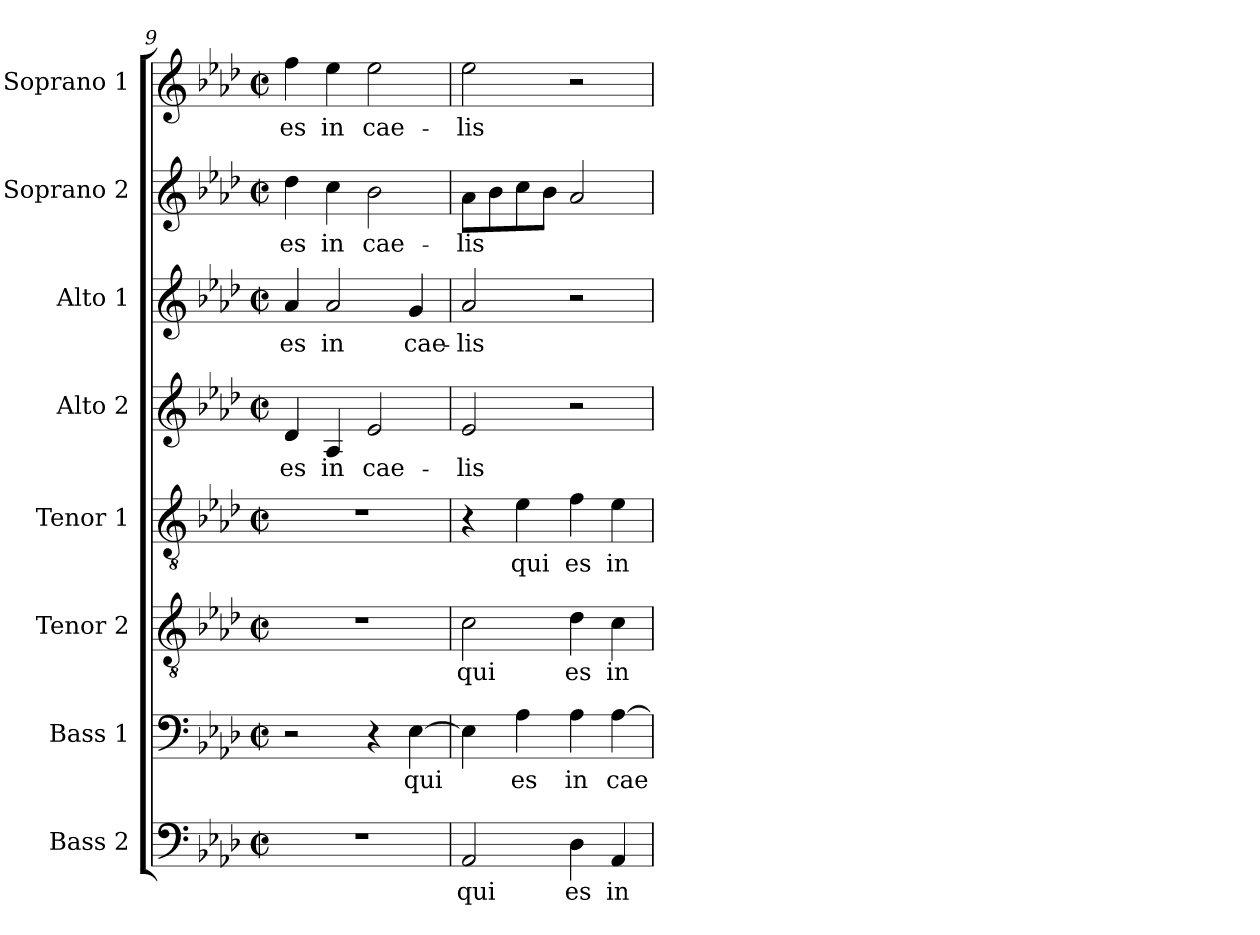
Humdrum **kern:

**kern	**text	**kern	**text	**kern	**text	**kern	**text	**kern	**text	**kern	**text	**kern	**text	**kern	**text
*part8	*part8	*part7	*part7	*part6	*part6	*part5	*part5	*part4	*part4	*part3	*part3	*part2	*part2	*part1	*part1
*staff8	*staff8	*staff7	*staff7	*staff6	*staff6	*staff5	*staff5	*staff4	*staff4	*staff3	*staff3	*staff2	*staff2	*staff1	*staff1
*I"Bass 2	*	*I"Bass 1	*	*I"Tenor 2	*	*I"Tenor 1	*	*I"Alto 2	*	*I"Alto 1	*	*I"Soprano 2	*	*I"Soprano 1	*
*I'B.2	*	*I'B.1	*	*I'T.2	*	*I'T.1	*	*I'A.2	*	*I'A.1	*	*I'S.2	*	*I'S.1	*
*clefF4	*	*clefF4	*	*clefGv2	*	*clefGv2	*	*clefG2	*	*clefG2	*	*clefG2	*	*clefG2	*
*	*	*	*	*ITrd7c12	*	*ITrd7c12	*	*	*	*	*	*	*	*	*
*k[b-e-a-d-]	*	*k[b-e-a-d-]	*	*k[b-e-a-d-]	*	*k[b-e-a-d-]	*	*k[b-e-a-d-]	*	*k[b-e-a-d-]	*	*k[b-e-a-d-]	*	*k[b-e-a-d-]	*
*A-:	*	*A-:	*	*A-:	*	*A-:	*	*A-:	*	*A-:	*	*A-:	*	*A-:	*
*M2/2	*	*M2/2	*	*M2/2	*	*M2/2	*	*M2/2	*	*M2/2	*	*M2/2	*	*M2/2	*
*met(c|)	*	*met(c|)	*	*met(c|)	*	*met(c|)	*	*met(c|)	*	*met(c|)	*	*met(c|)	*	*met(c|)	*
=9	=9	=9	=9	=9	=9	=9	=9	=9	=9	=9	=9	=9	=9	=9	=9
!	!	!	!	!	!	!	!	!	!LO:LY:b:color=#000000	!	!	!	!	!	!
!	!	!	!	!	!	!	!	!	!	!	!LO:LY:b:color=#000000	!	!	!	!
!	!	!	!	!	!	!	!	!	!	!	!	!	!LO:LY:b:color=#000000	!	!
!	!	!	!	!	!	!	!	!	!	!	!	!	!	!	!LO:LY:b:color=#000000
1r	.	2r	.	1r	.	1r	.	4d-i/	es	4a-i/	es	4dd-i\	es	4ffi\	es
!	!	!	!	!	!	!	!	!	!LO:LY:b:color=#000000	!	!	!	!	!	!
!	!	!	!	!	!	!	!	!	!	!	!LO:LY:b:color=#000000	!	!	!	!
!	!	!	!	!	!	!	!	!	!	!	!	!	!LO:LY:b:color=#000000	!	!
!	!	!	!	!	!	!	!	!	!	!	!	!	!	!	!LO:LY:b:color=#000000
.	.	.	.	.	.	.	.	4A-i/	in	2a-i/	in	4cci\	in	4ee-i\	in
!	!	!	!	!	!	!	!	!	!LO:LY:b:color=#000000	!	!	!	!	!	!
!	!	!	!	!	!	!	!	!	!	!	!	!	!LO:LY:b:color=#000000	!	!
!	!	!	!	!	!	!	!	!	!	!	!	!	!	!	!LO:LY:b:color=#000000
.	.	4r	.	.	.	.	.	2e-i/	cae-	.	.	2b-i\	cae-	2ee-i\	cae-
!	!	!	!LO:LY:b:color=#000000	!	!	!	!	!	!	!	!	!	!	!	!
!	!	!	!	!	!	!	!	!	!	!	!LO:LY:b:color=#000000	!	!	!	!
.	.	[4E-i\	qui	.	.	.	.	.	.	4gi/	cae-	.	.	.	.
=10	=10	=10	=10	=10	=10	=10	=10	=10	=10	=10	=10	=10	=10	=10	=10
!	!LO:LY:b:color=#000000	!	!	!	!	!	!	!	!	!	!	!	!	!	!
!	!	!	!	!	!LO:LY:b:color=#000000	!	!	!	!	!	!	!	!	!	!
!	!	!	!	!	!	!	!	!	!LO:LY:b:color=#000000	!	!	!	!	!	!
!	!	!	!	!	!	!	!	!	!	!	!LO:LY:b:color=#000000	!	!	!	!
!	!	!	!	!	!	!	!	!	!	!	!	!	!LO:LY:b:color=#000000	!	!
!	!	!	!	!	!	!	!	!	!	!	!	!	!	!	!LO:LY:b:color=#000000
2AA-i/	qui	4E-i\]	.	2Ci\	qui	4r	.	2e-i/	-lis	2a-i/	-lis	8a-i\L	-lis	2ee-i\	-lis
.	.	.	.	.	.	.	.	.	.	.	.	8b-i\	.	.	.
!	!	!	!LO:LY:b:color=#000000	!	!	!	!	!	!	!	!	!	!	!	!
!	!	!	!	!	!	!	!LO:LY:b:color=#000000	!	!	!	!	!	!	!	!
.	.	4A-i\	es	.	.	4E-i\	qui	.	.	.	.	8cci\	.	.	.
.	.	.	.	.	.	.	.	.	.	.	.	8b-i\J	.	.	.
!	!LO:LY:b:color=#000000	!	!	!	!	!	!	!	!	!	!	!	!	!	!
!	!	!	!LO:LY:b:color=#000000	!	!	!	!	!	!	!	!	!	!	!	!
!	!	!	!	!	!LO:LY:b:color=#000000	!	!	!	!	!	!	!	!	!	!
!	!	!	!	!	!	!	!LO:LY:b:color=#000000	!	!	!	!	!	!	!	!
4D-i\	es	4A-i\	in	4D-i\	es	4Fi\	es	2r	.	2r	.	2a-i/	.	2r	.
!	!LO:LY:b:color=#000000	!	!	!	!	!	!	!	!	!	!	!	!	!	!
!	!	!	!LO:LY:b:color=#000000	!	!	!	!	!	!	!	!	!	!	!	!
!	!	!	!	!	!LO:LY:b:color=#000000	!	!	!	!	!	!	!	!	!	!
!	!	!	!	!	!	!	!LO:LY:b:color=#000000	!	!	!	!	!	!	!	!
4AA-i/	in	[4A-i\	cae-	4Ci\	in	4E-i\	in	.	.	.	.	.	.	.	.
=	=	=	=	=	=	=	=	=	=	=	=	=	=	=	=
*-	*-	*-	*-	*-	*-	*-	*-	*-	*-	*-	*-	*-	*-	*-	*-
